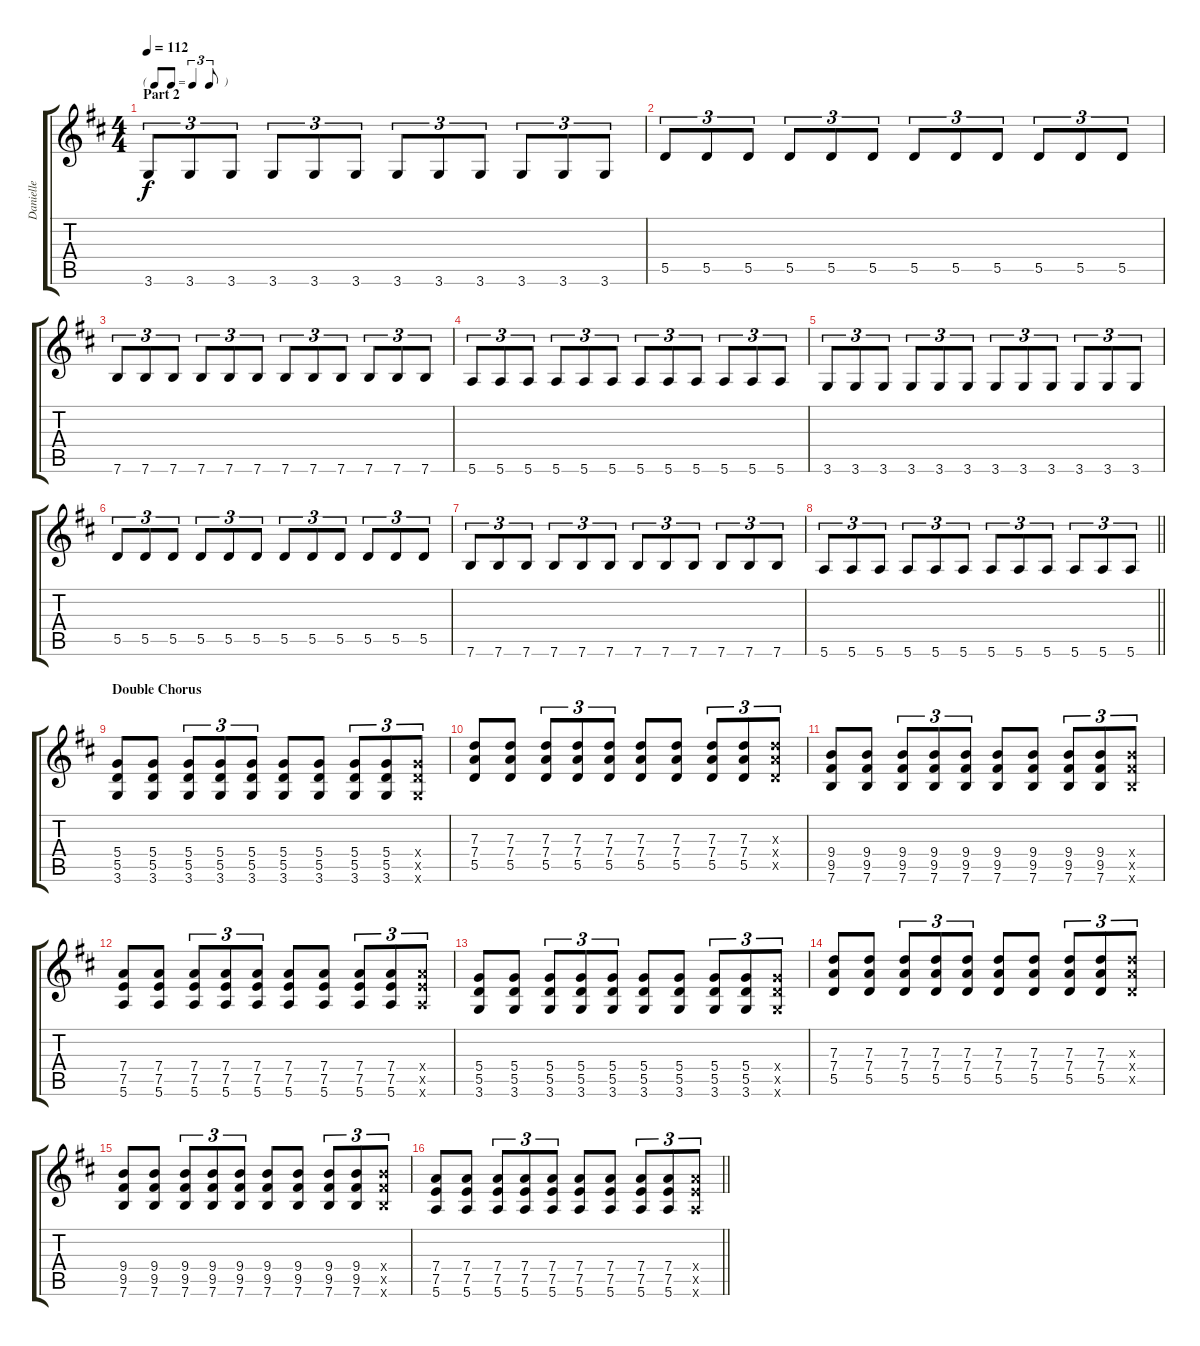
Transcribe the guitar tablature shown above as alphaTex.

\track ("Danielle" "Danielle") {instrument overdrivenguitar}
\staff {score tabs}
\tuning (E4 B3 G3 D3 A2 E2) {hide}
\ts (4 4)
\tf triplet8th
\section ("" "Part 2")
\tempo 112
\clef g2
\ks d
3.6.8{tu (3 2) dy f} 3.6.8{tu (3 2)} 3.6.8{tu (3 2)} 3.6.8{tu (3 2)} 3.6.8{tu (3 2)} 3.6.8{tu (3 2)} 3.6.8{tu (3 2)} 3.6.8{tu (3 2)} 3.6.8{tu (3 2)} 3.6.8{tu (3 2)} 3.6.8{tu (3 2)} 3.6.8{tu (3 2)} |
5.5.8{tu (3 2)} 5.5.8{tu (3 2)} 5.5.8{tu (3 2)} 5.5.8{tu (3 2)} 5.5.8{tu (3 2)} 5.5.8{tu (3 2)} 5.5.8{tu (3 2)} 5.5.8{tu (3 2)} 5.5.8{tu (3 2)} 5.5.8{tu (3 2)} 5.5.8{tu (3 2)} 5.5.8{tu (3 2)} |
7.6.8{tu (3 2)} 7.6.8{tu (3 2)} 7.6.8{tu (3 2)} 7.6.8{tu (3 2)} 7.6.8{tu (3 2)} 7.6.8{tu (3 2)} 7.6.8{tu (3 2)} 7.6.8{tu (3 2)} 7.6.8{tu (3 2)} 7.6.8{tu (3 2)} 7.6.8{tu (3 2)} 7.6.8{tu (3 2)} |
5.6.8{tu (3 2)} 5.6.8{tu (3 2)} 5.6.8{tu (3 2)} 5.6.8{tu (3 2)} 5.6.8{tu (3 2)} 5.6.8{tu (3 2)} 5.6.8{tu (3 2)} 5.6.8{tu (3 2)} 5.6.8{tu (3 2)} 5.6.8{tu (3 2)} 5.6.8{tu (3 2)} 5.6.8{tu (3 2)} |
3.6.8{tu (3 2)} 3.6.8{tu (3 2)} 3.6.8{tu (3 2)} 3.6.8{tu (3 2)} 3.6.8{tu (3 2)} 3.6.8{tu (3 2)} 3.6.8{tu (3 2)} 3.6.8{tu (3 2)} 3.6.8{tu (3 2)} 3.6.8{tu (3 2)} 3.6.8{tu (3 2)} 3.6.8{tu (3 2)} |
5.5.8{tu (3 2)} 5.5.8{tu (3 2)} 5.5.8{tu (3 2)} 5.5.8{tu (3 2)} 5.5.8{tu (3 2)} 5.5.8{tu (3 2)} 5.5.8{tu (3 2)} 5.5.8{tu (3 2)} 5.5.8{tu (3 2)} 5.5.8{tu (3 2)} 5.5.8{tu (3 2)} 5.5.8{tu (3 2)} |
7.6.8{tu (3 2)} 7.6.8{tu (3 2)} 7.6.8{tu (3 2)} 7.6.8{tu (3 2)} 7.6.8{tu (3 2)} 7.6.8{tu (3 2)} 7.6.8{tu (3 2)} 7.6.8{tu (3 2)} 7.6.8{tu (3 2)} 7.6.8{tu (3 2)} 7.6.8{tu (3 2)} 7.6.8{tu (3 2)} |
\barLineRight lightlight
5.6.8{tu (3 2)} 5.6.8{tu (3 2)} 5.6.8{tu (3 2)} 5.6.8{tu (3 2)} 5.6.8{tu (3 2)} 5.6.8{tu (3 2)} 5.6.8{tu (3 2)} 5.6.8{tu (3 2)} 5.6.8{tu (3 2)} 5.6.8{tu (3 2)} 5.6.8{tu (3 2)} 5.6.8{tu (3 2)} |
\section ("" "Double Chorus")
(5.4 5.5 3.6).8 (5.4 5.5 3.6).8 (5.4 5.5 3.6).8{tu (3 2)} (5.4 5.5 3.6).8{tu (3 2)} (5.4 5.5 3.6).8{tu (3 2)} (5.4 5.5 3.6).8 (5.4 5.5 3.6).8 (5.4 5.5 3.6).8{tu (3 2)} (5.4 5.5 3.6).8{tu (3 2)} (5.4{x} 5.5{x} 3.6{x}).8{tu (3 2)} |
(7.3 7.4 5.5).8 (7.3 7.4 5.5).8 (7.3 7.4 5.5).8{tu (3 2)} (7.3 7.4 5.5).8{tu (3 2)} (7.3 7.4 5.5).8{tu (3 2)} (7.3 7.4 5.5).8 (7.3 7.4 5.5).8 (7.3 7.4 5.5).8{tu (3 2)} (7.3 7.4 5.5).8{tu (3 2)} (7.3{x} 7.4{x} 5.5{x}).8{tu (3 2)} |
(9.4 9.5 7.6).8 (9.4 9.5 7.6).8 (9.4 9.5 7.6).8{tu (3 2)} (9.4 9.5 7.6).8{tu (3 2)} (9.4 9.5 7.6).8{tu (3 2)} (9.4 9.5 7.6).8 (9.4 9.5 7.6).8 (9.4 9.5 7.6).8{tu (3 2)} (9.4 9.5 7.6).8{tu (3 2)} (9.4{x} 9.5{x} 7.6{x}).8{tu (3 2)} |
(7.4 7.5 5.6).8 (7.4 7.5 5.6).8 (7.4 7.5 5.6).8{tu (3 2)} (7.4 7.5 5.6).8{tu (3 2)} (7.4 7.5 5.6).8{tu (3 2)} (7.4 7.5 5.6).8 (7.4 7.5 5.6).8 (7.4 7.5 5.6).8{tu (3 2)} (7.4 7.5 5.6).8{tu (3 2)} (7.4{x} 7.5{x} 5.6{x}).8{tu (3 2)} |
(5.4 5.5 3.6).8 (5.4 5.5 3.6).8 (5.4 5.5 3.6).8{tu (3 2)} (5.4 5.5 3.6).8{tu (3 2)} (5.4 5.5 3.6).8{tu (3 2)} (5.4 5.5 3.6).8 (5.4 5.5 3.6).8 (5.4 5.5 3.6).8{tu (3 2)} (5.4 5.5 3.6).8{tu (3 2)} (5.4{x} 5.5{x} 3.6{x}).8{tu (3 2)} |
(7.3 7.4 5.5).8 (7.3 7.4 5.5).8 (7.3 7.4 5.5).8{tu (3 2)} (7.3 7.4 5.5).8{tu (3 2)} (7.3 7.4 5.5).8{tu (3 2)} (7.3 7.4 5.5).8 (7.3 7.4 5.5).8 (7.3 7.4 5.5).8{tu (3 2)} (7.3 7.4 5.5).8{tu (3 2)} (7.3{x} 7.4{x} 5.5{x}).8{tu (3 2)} |
(9.4 9.5 7.6).8 (9.4 9.5 7.6).8 (9.4 9.5 7.6).8{tu (3 2)} (9.4 9.5 7.6).8{tu (3 2)} (9.4 9.5 7.6).8{tu (3 2)} (9.4 9.5 7.6).8 (9.4 9.5 7.6).8 (9.4 9.5 7.6).8{tu (3 2)} (9.4 9.5 7.6).8{tu (3 2)} (9.4{x} 9.5{x} 7.6{x}).8{tu (3 2)} |
\barLineRight lightlight
(7.4 7.5 5.6).8 (7.4 7.5 5.6).8 (7.4 7.5 5.6).8{tu (3 2)} (7.4 7.5 5.6).8{tu (3 2)} (7.4 7.5 5.6).8{tu (3 2)} (7.4 7.5 5.6).8 (7.4 7.5 5.6).8 (7.4 7.5 5.6).8{tu (3 2)} (7.4 7.5 5.6).8{tu (3 2)} (7.4{x} 7.5{x} 5.6{x}).8{tu (3 2)}
